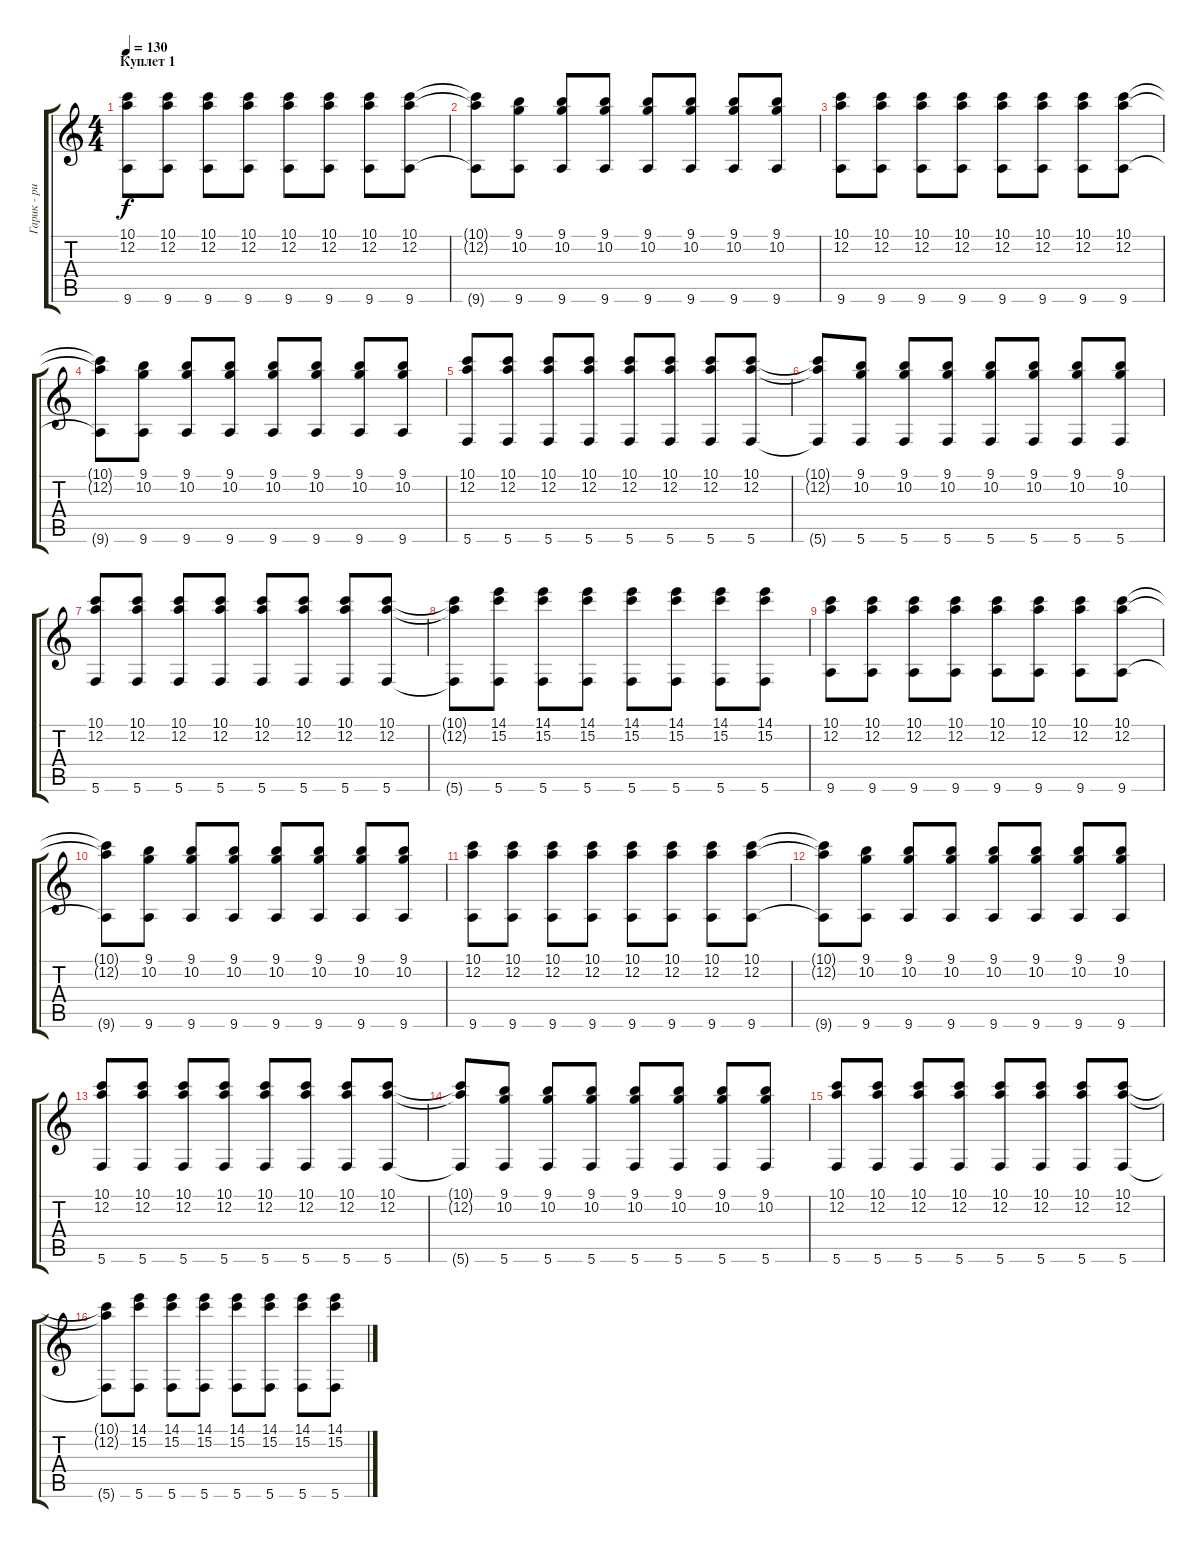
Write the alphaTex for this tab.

\track ("Гарик - ритм" "Гарик - ри") {instrument electricguitarclean}
\staff {score tabs}
\tuning (D4 A3 F3 C3 G2 C2) {hide}
\ts (4 4)
\section ("" "Куплет 1")
\tempo 130
\clef g2
\ks c
(10.1 12.2 9.6).8{dy f} (10.1 12.2 9.6).8 (10.1 12.2 9.6).8 (10.1 12.2 9.6).8 (10.1 12.2 9.6).8 (10.1 12.2 9.6).8 (10.1 12.2 9.6).8 (10.1 12.2 9.6).8 |
(10.1{t} 12.2{t} 9.6{t}).8 (9.1 10.2 9.6).8 (9.1 10.2 9.6).8 (9.1 10.2 9.6).8 (9.1 10.2 9.6).8 (9.1 10.2 9.6).8 (9.1 10.2 9.6).8 (9.1 10.2 9.6).8 |
(10.1 12.2 9.6).8 (10.1 12.2 9.6).8 (10.1 12.2 9.6).8 (10.1 12.2 9.6).8 (10.1 12.2 9.6).8 (10.1 12.2 9.6).8 (10.1 12.2 9.6).8 (10.1 12.2 9.6).8 |
(10.1{t} 12.2{t} 9.6{t}).8 (9.1 10.2 9.6).8 (9.1 10.2 9.6).8 (9.1 10.2 9.6).8 (9.1 10.2 9.6).8 (9.1 10.2 9.6).8 (9.1 10.2 9.6).8 (9.1 10.2 9.6).8 |
(10.1 12.2 5.6).8 (10.1 12.2 5.6).8 (10.1 12.2 5.6).8 (10.1 12.2 5.6).8 (10.1 12.2 5.6).8 (10.1 12.2 5.6).8 (10.1 12.2 5.6).8 (10.1 12.2 5.6).8 |
(10.1{t} 12.2{t} 5.6{t}).8 (9.1 10.2 5.6).8 (9.1 10.2 5.6).8 (9.1 10.2 5.6).8 (9.1 10.2 5.6).8 (9.1 10.2 5.6).8 (9.1 10.2 5.6).8 (9.1 10.2 5.6).8 |
(10.1 12.2 5.6).8 (10.1 12.2 5.6).8 (10.1 12.2 5.6).8 (10.1 12.2 5.6).8 (10.1 12.2 5.6).8 (10.1 12.2 5.6).8 (10.1 12.2 5.6).8 (10.1 12.2 5.6).8 |
(10.1{t} 12.2{t} 5.6{t}).8 (14.1 15.2 5.6).8 (14.1 15.2 5.6).8 (14.1 15.2 5.6).8 (14.1 15.2 5.6).8 (14.1 15.2 5.6).8 (14.1 15.2 5.6).8 (14.1 15.2 5.6).8 |
(10.1 12.2 9.6).8 (10.1 12.2 9.6).8 (10.1 12.2 9.6).8 (10.1 12.2 9.6).8 (10.1 12.2 9.6).8 (10.1 12.2 9.6).8 (10.1 12.2 9.6).8 (10.1 12.2 9.6).8 |
(10.1{t} 12.2{t} 9.6{t}).8 (9.1 10.2 9.6).8 (9.1 10.2 9.6).8 (9.1 10.2 9.6).8 (9.1 10.2 9.6).8 (9.1 10.2 9.6).8 (9.1 10.2 9.6).8 (9.1 10.2 9.6).8 |
(10.1 12.2 9.6).8 (10.1 12.2 9.6).8 (10.1 12.2 9.6).8 (10.1 12.2 9.6).8 (10.1 12.2 9.6).8 (10.1 12.2 9.6).8 (10.1 12.2 9.6).8 (10.1 12.2 9.6).8 |
(10.1{t} 12.2{t} 9.6{t}).8 (9.1 10.2 9.6).8 (9.1 10.2 9.6).8 (9.1 10.2 9.6).8 (9.1 10.2 9.6).8 (9.1 10.2 9.6).8 (9.1 10.2 9.6).8 (9.1 10.2 9.6).8 |
(10.1 12.2 5.6).8 (10.1 12.2 5.6).8 (10.1 12.2 5.6).8 (10.1 12.2 5.6).8 (10.1 12.2 5.6).8 (10.1 12.2 5.6).8 (10.1 12.2 5.6).8 (10.1 12.2 5.6).8 |
(10.1{t} 12.2{t} 5.6{t}).8 (9.1 10.2 5.6).8 (9.1 10.2 5.6).8 (9.1 10.2 5.6).8 (9.1 10.2 5.6).8 (9.1 10.2 5.6).8 (9.1 10.2 5.6).8 (9.1 10.2 5.6).8 |
(10.1 12.2 5.6).8 (10.1 12.2 5.6).8 (10.1 12.2 5.6).8 (10.1 12.2 5.6).8 (10.1 12.2 5.6).8 (10.1 12.2 5.6).8 (10.1 12.2 5.6).8 (10.1 12.2 5.6).8 |
(10.1{t} 12.2{t} 5.6{t}).8 (14.1 15.2 5.6).8 (14.1 15.2 5.6).8 (14.1 15.2 5.6).8 (14.1 15.2 5.6).8 (14.1 15.2 5.6).8 (14.1 15.2 5.6).8 (14.1 15.2 5.6).8
